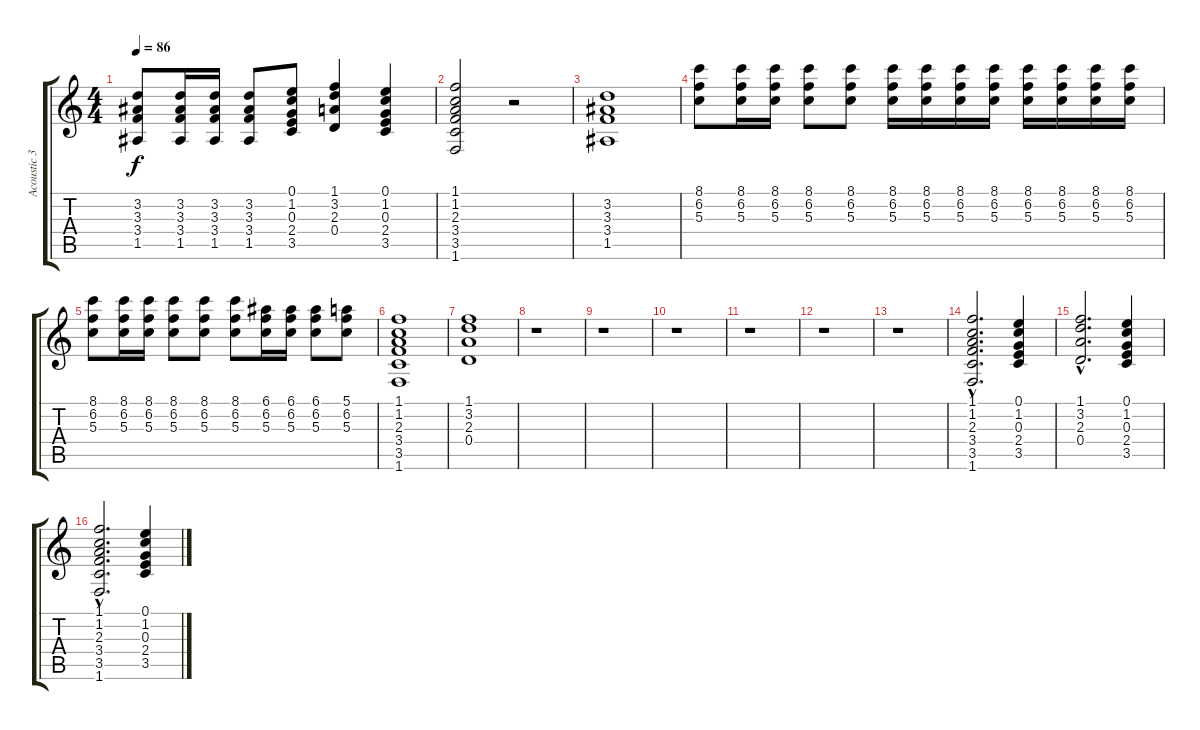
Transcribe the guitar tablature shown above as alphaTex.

\track ("Acoustic 3" "Acoustic 3") {instrument acousticguitarsteel}
\staff {score tabs}
\tuning (E4 B3 G3 D3 A2 E2) {hide}
\ts (4 4)
\tempo 86
\clef g2
\ks c
(3.2 3.3 3.4 1.5).8{dy f} (3.2 3.3 3.4 1.5).16 (3.2 3.3 3.4 1.5).16 (3.2 3.3 3.4 1.5).8 (0.1 1.2 0.3 2.4 3.5).8 (1.1 3.2 2.3 0.4).4 (0.1 1.2 0.3 2.4 3.5).4 |
(1.1 1.2 2.3 3.4 3.5 1.6).2 r.2 |
(3.2 3.3 3.4 1.5).1 |
(8.1 6.2 5.3).8 (8.1 6.2 5.3).16 (8.1 6.2 5.3).16 (8.1 6.2 5.3).8 (8.1 6.2 5.3).8 (8.1 6.2 5.3).16 (8.1 6.2 5.3).16 (8.1 6.2 5.3).16 (8.1 6.2 5.3).16 (8.1 6.2 5.3).16 (8.1 6.2 5.3).16 (8.1 6.2 5.3).16 (8.1 6.2 5.3).16 |
(8.1 6.2 5.3).8 (8.1 6.2 5.3).16 (8.1 6.2 5.3).16 (8.1 6.2 5.3).8 (8.1 6.2 5.3).8 (8.1 6.2 5.3).8 (6.1 6.2 5.3).16 (6.1 6.2 5.3).16 (6.1 6.2 5.3).8 (5.1 6.2 5.3).8 |
(1.1 1.2 2.3 3.4 3.5 1.6).1 |
(1.1 3.2 2.3 0.4).1 |
r.1 |
r.1 |
r.1 |
r.1 |
r.1 |
r.1 |
(1.1{hac} 1.2{hac} 2.3{hac} 3.4{hac} 3.5{hac} 1.6{hac}).2{d} (0.1 1.2 0.3 2.4 3.5).4 |
(1.1{hac} 3.2{hac} 2.3{hac} 0.4{hac}).2{d} (0.1 1.2 0.3 2.4 3.5).4 |
(1.1{hac} 1.2{hac} 2.3{hac} 3.4{hac} 3.5{hac} 1.6{hac}).2{d} (0.1 1.2 0.3 2.4 3.5).4
